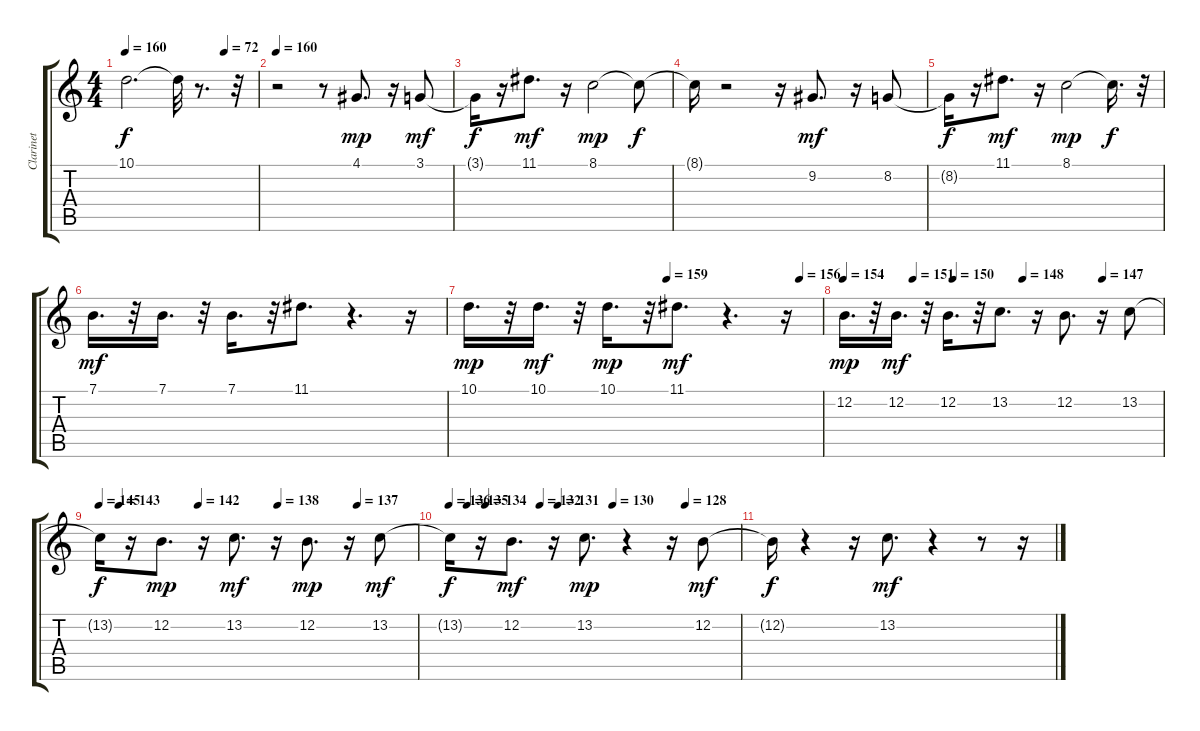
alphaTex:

\track ("Clarinet" "Clarinet") {instrument clarinet}
\staff {score tabs}
\tuning (E4 B3 G3 D3 A2 E2) {hide}
\ts (4 4)
\tempo 160
\tempo (72 0.75)
\clef g2
\ks c
10.1{t}.2{d dy f} 10.1{t}.32 r.8{d} r.32 |
\tempo 160
r.2 r.8 4.1.8{d dy mp} r.16 3.1.8{dy mf} |
3.1{t}.16{dy f} r.16 11.1.8{d dy mf} r.16 8.1.2{dy mp} 8.1{t}.8{dy f} |
8.1{t}.16 r.2 r.16 9.2.8{d dy mf} r.16 8.2.8 |
8.2{t}.16{dy f} r.16 11.1.8{d dy mf} r.16 8.1.2{dy mp} 8.1{t}.16{d dy f} r.32 |
7.1.16{d dy mf} r.32 7.1.16{d} r.32 7.1.16{d} r.32 11.1.8{d} r.4{d} r.16 |
\tempo (159 0.5625)
\tempo (156 0.9375)
10.1.16{d dy mp} r.32 10.1.16{d dy mf} r.32 10.1.16{d dy mp} r.32 11.1.8{d dy mf} r.4{d} r.16 |
\tempo 154
\tempo (151 0.21875)
\tempo (150 0.34375)
\tempo (148 0.5625)
\tempo (147 0.8125)
12.2.16{d dy mp} r.32 12.2.16{d dy mf} r.32 12.2.16{d} r.32 13.2.8{d} r.16 12.2.8{d} r.16 13.2.8 |
\tempo 145
\tempo (143 0.0625)
\tempo (142 0.3125)
\tempo (138 0.5625)
\tempo (137 0.8125)
13.2{t}.16{dy f} r.16 12.2.8{d dy mp} r.16 13.2.8{d dy mf} r.16 12.2.8{d dy mp} r.16 13.2.8{dy mf} |
\tempo 136
\tempo (135 0.0625)
\tempo (134 0.125)
\tempo (132 0.3125)
\tempo (131 0.375)
\tempo (130 0.5625)
\tempo (128 0.8125)
13.2{t}.16{dy f} r.16 12.2.8{d dy mf} r.16 13.2.8{d dy mp} r.4 r.16 12.2.8{dy mf} |
12.2{t}.16{dy f} r.4 r.16 13.2.8{d dy mf} r.4 r.8 r.16
